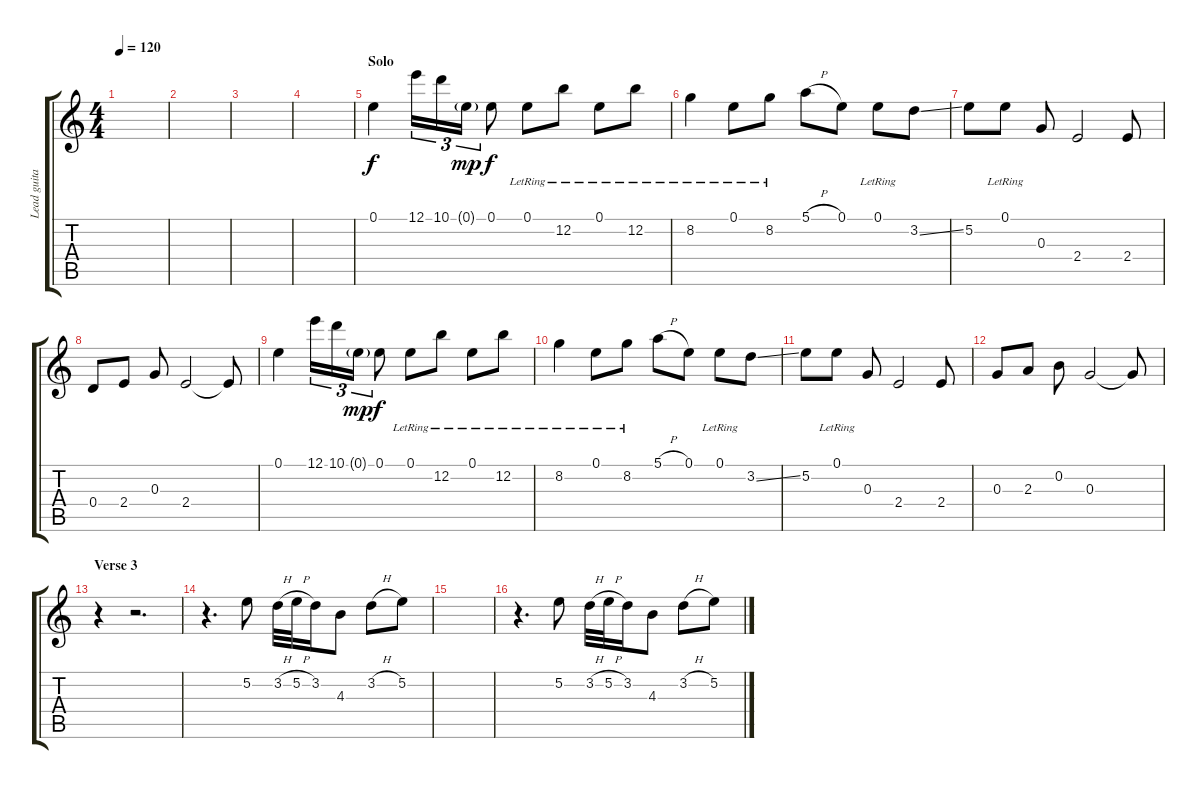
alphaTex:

\track ("Lead guitar" "Lead guita") {instrument distortionguitar}
\staff {score tabs}
\tuning (E4 B3 G3 D3 A2 E2) {hide}
\ts (4 4)
\tempo 120
\clef g2
\ks c
|
|
|
|
\section ("" "Solo")
0.1.4{volume 16} 12.1.16{tu (3 2)} 10.1.16{tu (3 2)} 0.1{g}.16{tu (3 2) dy mp} 0.1.8{dy f} 0.1{lr}.8 12.2{lr}.8 0.1{lr}.8 12.2{lr}.8 |
8.2{lr}.4 0.1{lr}.8 8.2{lr}.8 5.1{h}.8 0.1.8 0.1{lr}.8 3.2{ss}.8 |
5.2.8 0.1{lr}.8 0.3.8 2.4.2 2.4.8 |
0.4.8 2.4.8 0.3.8 2.4.2 2.4{t}.8 |
0.1.4 12.1.16{tu (3 2)} 10.1.16{tu (3 2)} 0.1{g}.16{tu (3 2) dy mp} 0.1.8{dy f} 0.1{lr}.8 12.2{lr}.8 0.1{lr}.8 12.2{lr}.8 |
8.2{lr}.4 0.1{lr}.8 8.2{lr}.8 5.1{h}.8 0.1.8 0.1{lr}.8 3.2{ss}.8 |
5.2.8 0.1{lr}.8 0.3.8 2.4.2 2.4.8 |
0.3.8 2.3.8 0.2.8 0.3.2 0.3{t}.8 |
\section ("" "Verse 3")
r.4{volume 14} r.2{d} |
r.4{d} 5.2.8 3.2{h}.32 5.2{h}.32 3.2.16 4.3.8 3.2{h}.8 5.2.8 |
|
r.4{d} 5.2.8 3.2{h}.32 5.2{h}.32 3.2.16 4.3.8 3.2{h}.8 5.2.8
